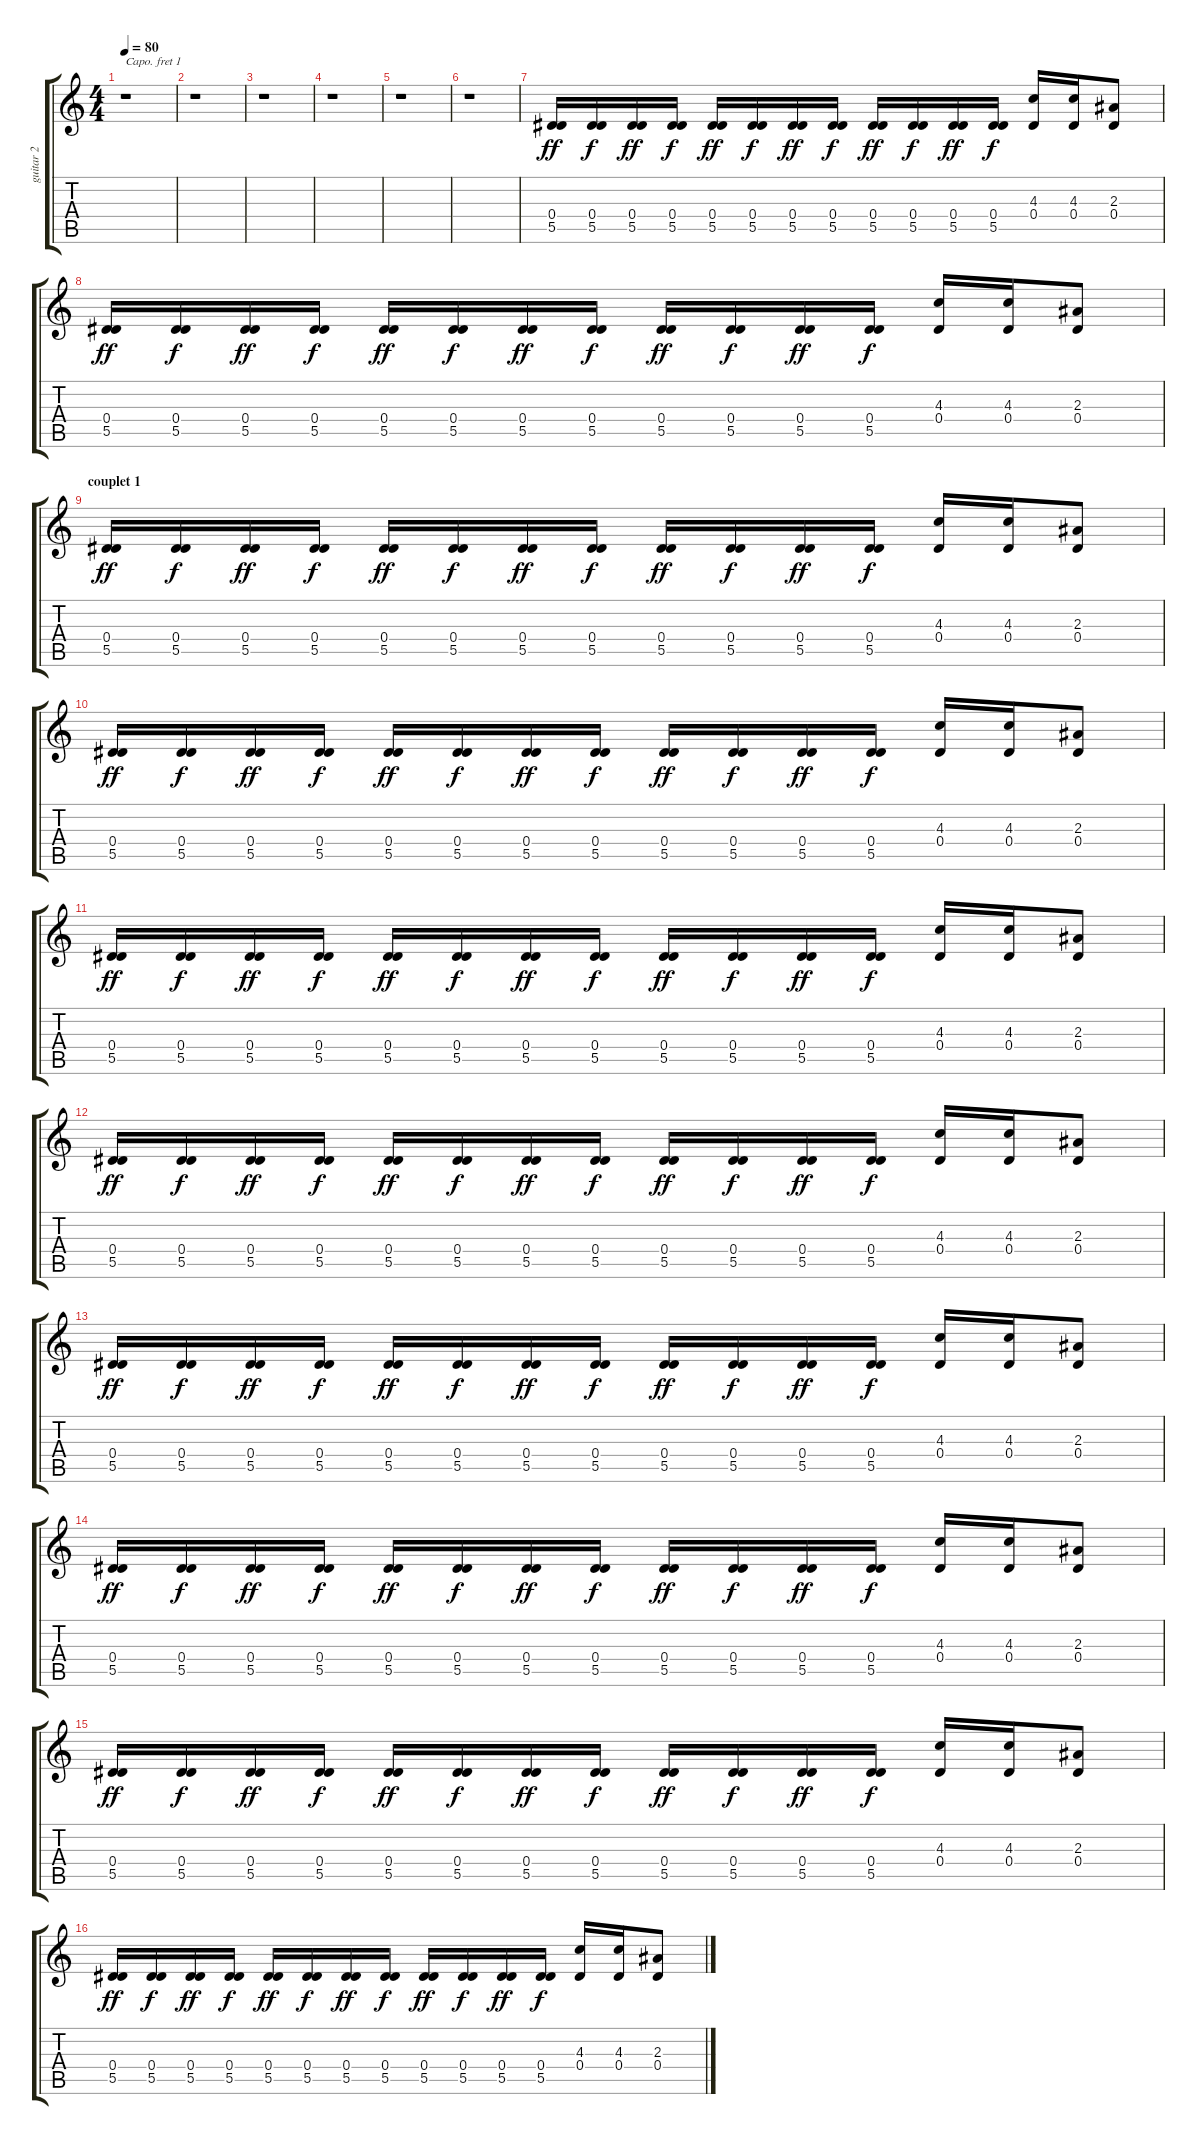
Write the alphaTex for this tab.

\track ("guitar 2" "guitar 2") {instrument electricguitarclean}
\staff {score tabs}
\capo 1
\tuning (E4 B3 G3 D3 A2 E2) {hide}
\ts (4 4)
\tempo 80
\clef g2
\ks c
r.1{dy ff instrument electricguitarclean} |
r.1 |
r.1 |
r.1 |
r.1 |
r.1 |
(0.4 5.5).16 (0.4 5.5).16{dy f} (0.4 5.5).16{dy ff} (0.4 5.5).16{dy f} (0.4 5.5).16{dy ff} (0.4 5.5).16{dy f} (0.4 5.5).16{dy ff} (0.4 5.5).16{dy f} (0.4 5.5).16{dy ff} (0.4 5.5).16{dy f} (0.4 5.5).16{dy ff} (0.4 5.5).16{dy f} (4.3 0.4).16 (4.3 0.4).16 (2.3 0.4).8 |
(0.4 5.5).16{dy ff} (0.4 5.5).16{dy f} (0.4 5.5).16{dy ff} (0.4 5.5).16{dy f} (0.4 5.5).16{dy ff} (0.4 5.5).16{dy f} (0.4 5.5).16{dy ff} (0.4 5.5).16{dy f} (0.4 5.5).16{dy ff} (0.4 5.5).16{dy f} (0.4 5.5).16{dy ff} (0.4 5.5).16{dy f} (4.3 0.4).16 (4.3 0.4).16 (2.3 0.4).8 |
\section ("" "couplet 1")
(0.4 5.5).16{dy ff} (0.4 5.5).16{dy f} (0.4 5.5).16{dy ff} (0.4 5.5).16{dy f} (0.4 5.5).16{dy ff} (0.4 5.5).16{dy f} (0.4 5.5).16{dy ff} (0.4 5.5).16{dy f} (0.4 5.5).16{dy ff} (0.4 5.5).16{dy f} (0.4 5.5).16{dy ff} (0.4 5.5).16{dy f} (4.3 0.4).16 (4.3 0.4).16 (2.3 0.4).8 |
(0.4 5.5).16{dy ff} (0.4 5.5).16{dy f} (0.4 5.5).16{dy ff} (0.4 5.5).16{dy f} (0.4 5.5).16{dy ff} (0.4 5.5).16{dy f} (0.4 5.5).16{dy ff} (0.4 5.5).16{dy f} (0.4 5.5).16{dy ff} (0.4 5.5).16{dy f} (0.4 5.5).16{dy ff} (0.4 5.5).16{dy f} (4.3 0.4).16 (4.3 0.4).16 (2.3 0.4).8 |
(0.4 5.5).16{dy ff} (0.4 5.5).16{dy f} (0.4 5.5).16{dy ff} (0.4 5.5).16{dy f} (0.4 5.5).16{dy ff} (0.4 5.5).16{dy f} (0.4 5.5).16{dy ff} (0.4 5.5).16{dy f} (0.4 5.5).16{dy ff} (0.4 5.5).16{dy f} (0.4 5.5).16{dy ff} (0.4 5.5).16{dy f} (4.3 0.4).16 (4.3 0.4).16 (2.3 0.4).8 |
(0.4 5.5).16{dy ff} (0.4 5.5).16{dy f} (0.4 5.5).16{dy ff} (0.4 5.5).16{dy f} (0.4 5.5).16{dy ff} (0.4 5.5).16{dy f} (0.4 5.5).16{dy ff} (0.4 5.5).16{dy f} (0.4 5.5).16{dy ff} (0.4 5.5).16{dy f} (0.4 5.5).16{dy ff} (0.4 5.5).16{dy f} (4.3 0.4).16 (4.3 0.4).16 (2.3 0.4).8 |
(0.4 5.5).16{dy ff} (0.4 5.5).16{dy f} (0.4 5.5).16{dy ff} (0.4 5.5).16{dy f} (0.4 5.5).16{dy ff} (0.4 5.5).16{dy f} (0.4 5.5).16{dy ff} (0.4 5.5).16{dy f} (0.4 5.5).16{dy ff} (0.4 5.5).16{dy f} (0.4 5.5).16{dy ff} (0.4 5.5).16{dy f} (4.3 0.4).16 (4.3 0.4).16 (2.3 0.4).8 |
(0.4 5.5).16{dy ff} (0.4 5.5).16{dy f} (0.4 5.5).16{dy ff} (0.4 5.5).16{dy f} (0.4 5.5).16{dy ff} (0.4 5.5).16{dy f} (0.4 5.5).16{dy ff} (0.4 5.5).16{dy f} (0.4 5.5).16{dy ff} (0.4 5.5).16{dy f} (0.4 5.5).16{dy ff} (0.4 5.5).16{dy f} (4.3 0.4).16 (4.3 0.4).16 (2.3 0.4).8 |
(0.4 5.5).16{dy ff} (0.4 5.5).16{dy f} (0.4 5.5).16{dy ff} (0.4 5.5).16{dy f} (0.4 5.5).16{dy ff} (0.4 5.5).16{dy f} (0.4 5.5).16{dy ff} (0.4 5.5).16{dy f} (0.4 5.5).16{dy ff} (0.4 5.5).16{dy f} (0.4 5.5).16{dy ff} (0.4 5.5).16{dy f} (4.3 0.4).16 (4.3 0.4).16 (2.3 0.4).8 |
(0.4 5.5).16{dy ff} (0.4 5.5).16{dy f} (0.4 5.5).16{dy ff} (0.4 5.5).16{dy f} (0.4 5.5).16{dy ff} (0.4 5.5).16{dy f} (0.4 5.5).16{dy ff} (0.4 5.5).16{dy f} (0.4 5.5).16{dy ff} (0.4 5.5).16{dy f} (0.4 5.5).16{dy ff} (0.4 5.5).16{dy f} (4.3 0.4).16 (4.3 0.4).16 (2.3 0.4).8
